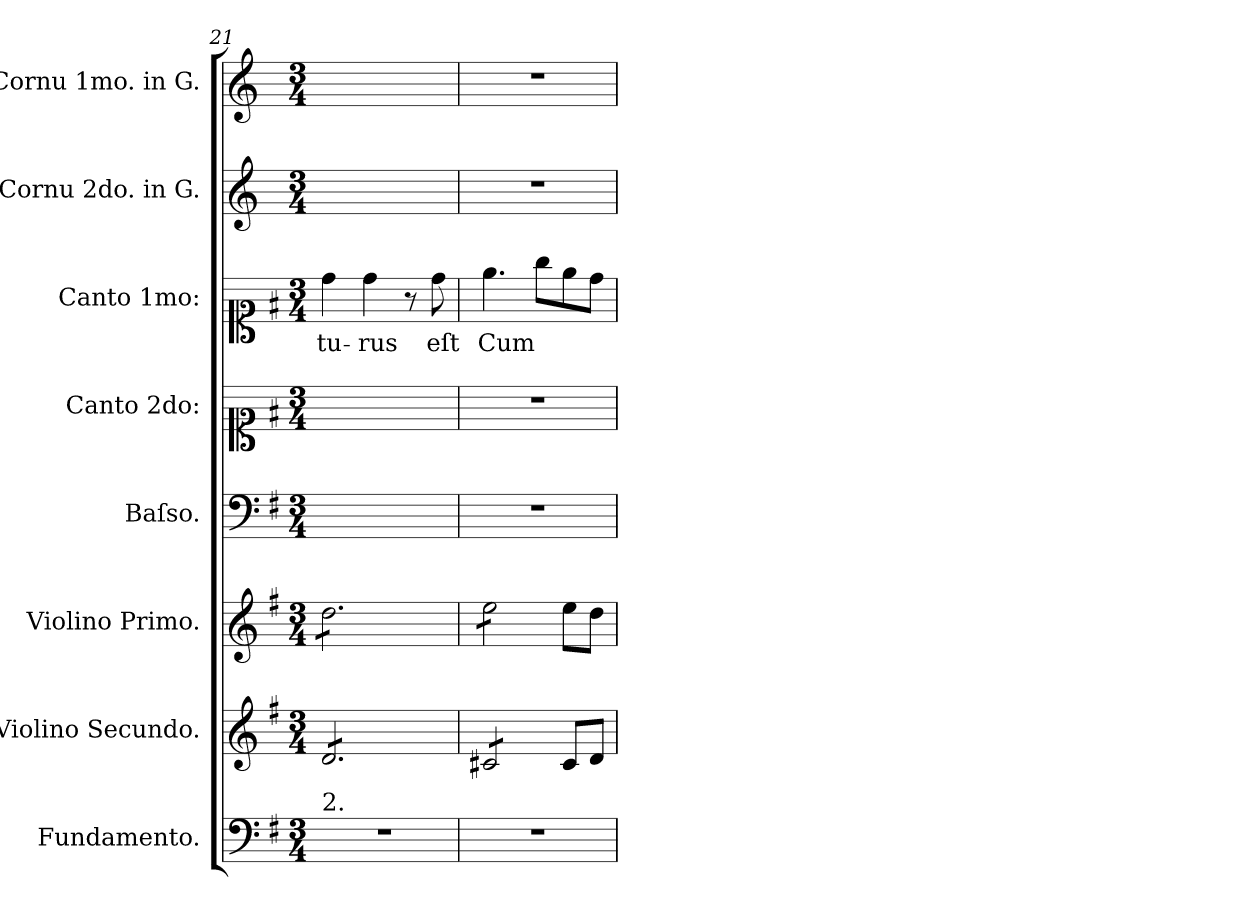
**kern	**kern	**kern	**kern	**kern	**kern	**text	**kern	**kern
*part8	*part7	*part6	*part5	*part4	*part3	*part3	*part2	*part1
*staff8	*staff7	*staff6	*staff5	*staff4	*staff3	*staff3	*staff2	*staff1
*I"Fundamento.	*I"Violino Secundo.	*I"Violino Primo.	*I"Baſso.	*I"Canto 2do:	*I"Canto 1mo:	*	*I"Cornu 2do. in G.	*I"Cornu 1mo. in G.
*	*I'vl 2	*I'vl 1	*I'B	*	*	*	*I'cor 2 in G	*I'cor 1 in G
*clefF4	*clefG2	*clefG2	*clefF4	*clefC1	*clefC1	*	*clefG2	*clefG2
*	*	*	*	*	*	*	*ITrd3c5	*ITrd3c5
*k[f#]	*k[f#]	*k[f#]	*k[f#]	*k[f#]	*k[f#]	*	*k[f#]	*k[f#]
*G:	*G:	*G:	*G:	*G:	*G:	*	*G:	*G:
*M3/4	*M3/4	*M3/4	*M3/4	*M3/4	*M3/4	*	*M3/4	*M3/4
=21	=21	=21	=21	=21	=21	=21	=21	=21
!LO:TX:a:t=2.	!	!	!	!	!	!	!	!
*	*tremolo	*	*	*	*	*	*	*
*	*	*tremolo	*	*	*	*	*	*
2.r	8d/L	8dd\L	2.ryy	2.ryy	4dd\	-tu-	2.ryy	2.ryy
.	8d/	8dd\	.	.	.	.	.	.
.	8d/	8dd\	.	.	4dd\	-rus	.	.
.	8d/	8dd\	.	.	.	.	.	.
.	8d/	8dd\	.	.	8r	.	.	.
.	8d/J	8dd\J	.	.	8dd\	eſt	.	.
=22	=22	=22	=22	=22	=22	=22	=22	=22
2.r	8c#X/L	8ee\L	2.r	2.r	4.ee\	Cum	2.r	2.r
.	8c#X/	8ee\	.	.	.	.	.	.
.	8c#X/	8ee\	.	.	.	.	.	.
.	8c#X/J	8ee\J	.	.	8gg\L	.	.	.
*	*	*Xtremolo	*	*	*	*	*	*
*	*Xtremolo	*	*	*	*	*	*	*
.	8c#/L	8ee\L	.	.	8ee\	.	.	.
.	8d/J	8dd\J	.	.	8dd\J	.	.	.
=	=	=	=	=	=	=	=	=
*-	*-	*-	*-	*-	*-	*-	*-	*-
